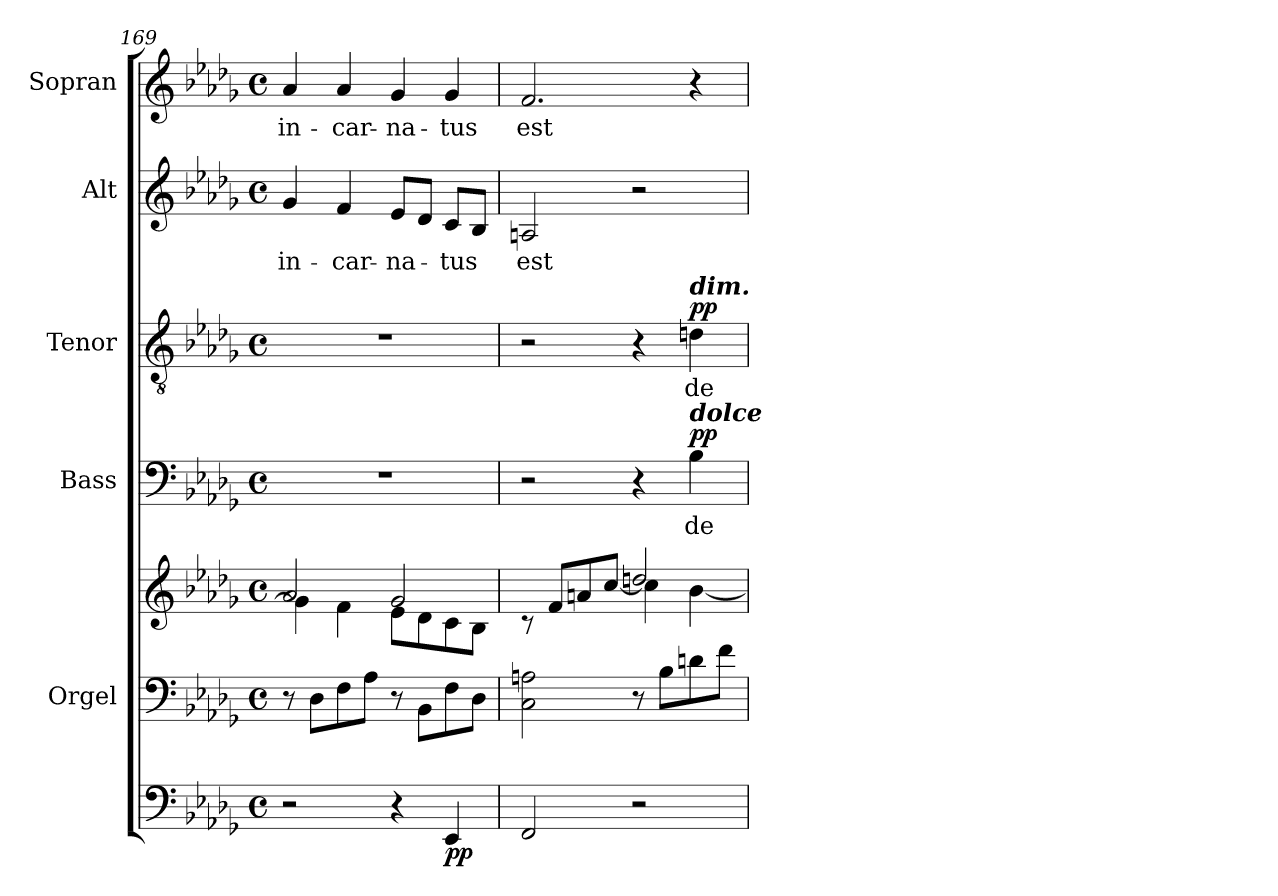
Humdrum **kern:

**kern	**dynam	**kern	**kern	**kern	**text	**dynam	**kern	**text	**dynam	**kern	**text	**kern	**text
*part6	*part6	*part5	*part5	*part4	*part4	*part4	*part3	*part3	*part3	*part2	*part2	*part1	*part1
*staff7	*staff7	*staff6	*staff5	*staff4	*staff4	*staff4	*staff3	*staff3	*staff3	*staff2	*staff2	*staff1	*staff1
*	*	*I"Orgel	*	*I"Bass	*	*	*I"Tenor	*	*	*I"Alt	*	*I"Sopran	*
*	*	*I'Org.	*	*I'B	*	*	*I'T	*	*	*I'A	*	*I'S	*
*clefF4	*	*clefF4	*clefG2	*clefF4	*	*	*clefGv2	*	*	*clefG2	*	*clefG2	*
*ITrd7c12	*	*	*	*	*	*	*	*	*	*	*	*	*
*k[b-e-a-d-g-]	*	*k[b-e-a-d-g-]	*k[b-e-a-d-g-]	*k[b-e-a-d-g-]	*	*	*k[b-e-a-d-g-]	*	*	*k[b-e-a-d-g-]	*	*k[b-e-a-d-g-]	*
*D-:	*	*D-:	*D-:	*D-:	*	*	*D-:	*	*	*D-:	*	*D-:	*
*M4/4	*	*M4/4	*M4/4	*M4/4	*	*	*M4/4	*	*	*M4/4	*	*M4/4	*
*met(c)	*	*met(c)	*met(c)	*met(c)	*	*	*met(c)	*	*	*met(c)	*	*met(c)	*
=169	=169	=169	=169	=169	=169	=169	=169	=169	=169	=169	=169	=169	=169
*	*	*	*^	*	*	*	*	*	*	*	*	*	*
!	!	!	!	!	!	!	!	!	!	!	!	!LO:LY:b	!	!LO:LY:b
2r	.	8r	2a-/	4g-\]	1r	.	.	1r	.	.	4g-/	in-	4a-/	in-
.	.	8D-\L	.	.	.	.	.	.	.	.	.	.	.	.
!	!	!	!	!	!	!	!	!	!	!	!	!LO:LY:b	!	!LO:LY:b
.	.	8F\	.	4f\	.	.	.	.	.	.	4f/	-car-	4a-/	-car-
.	.	8A-\J	.	.	.	.	.	.	.	.	.	.	.	.
!	!	!	!	!	!	!	!	!	!	!	!	!LO:LY:b	!	!LO:LY:b
4r	.	8r	2g-/	8e-\L	.	.	.	.	.	.	8e-/L	-na-	4g-/	-na-
.	.	8BB-\L	.	8d-\	.	.	.	.	.	.	8d-/J	.	.	.
!	!LO:DY:b	!	!	!	!	!	!	!	!	!	!	!LO:LY:b	!	!LO:LY:b
4EEE-/	pp	8F\	.	8c\	.	.	.	.	.	.	8c/L	-tus	4g-/	-tus
.	.	8D-\J	.	8B-\J	.	.	.	.	.	.	8B-/J	.	.	.
=170	=170	=170	=170	=170	=170	=170	=170	=170	=170	=170	=170	=170	=170	=170
!	!	!	!	!	!	!	!	!	!	!	!	!LO:LY:b	!	!LO:LY:b
2FFF/	.	2C\ 2An\	2ryy	8rc	2r	.	.	2r	.	.	2An/	est	2.f/	est
.	.	.	.	8f/L	.	.	.	.	.	.	.	.	.	.
.	.	.	.	8an/	.	.	.	.	.	.	.	.	.	.
.	.	.	.	[<8cc/J	.	.	.	.	.	.	.	.	.	.
2r	.	8r	2ddn/	4cc\]	4r	.	.	4r	.	.	2r	.	.	.
.	.	8B-\L	.	.	.	.	.	.	.	.	.	.	.	.
!	!	!	!	!	!	!	!	!LO:TX:a:Bi:t=dim.	!	!	!	!	!	!
!	!	!	!	!	!LO:TX:a:Bi:t=dolce	!	!	!	!	!	!	!	!	!
!	!	!	!	!	!	!LO:LY:b	!LO:DY:a	!	!LO:LY:b	!LO:DY:a	!	!	!	!
.	.	8dn\	.	[<4b-\	4B-\	de	pp	4dn\	de	pp	.	.	4r	.
.	.	8f\J	.	.	.	.	.	.	.	.	.	.	.	.
*	*	*	*v	*v	*	*	*	*	*	*	*	*	*	*
=	=	=	=	=	=	=	=	=	=	=	=	=	=
*-	*-	*-	*-	*-	*-	*-	*-	*-	*-	*-	*-	*-	*-
